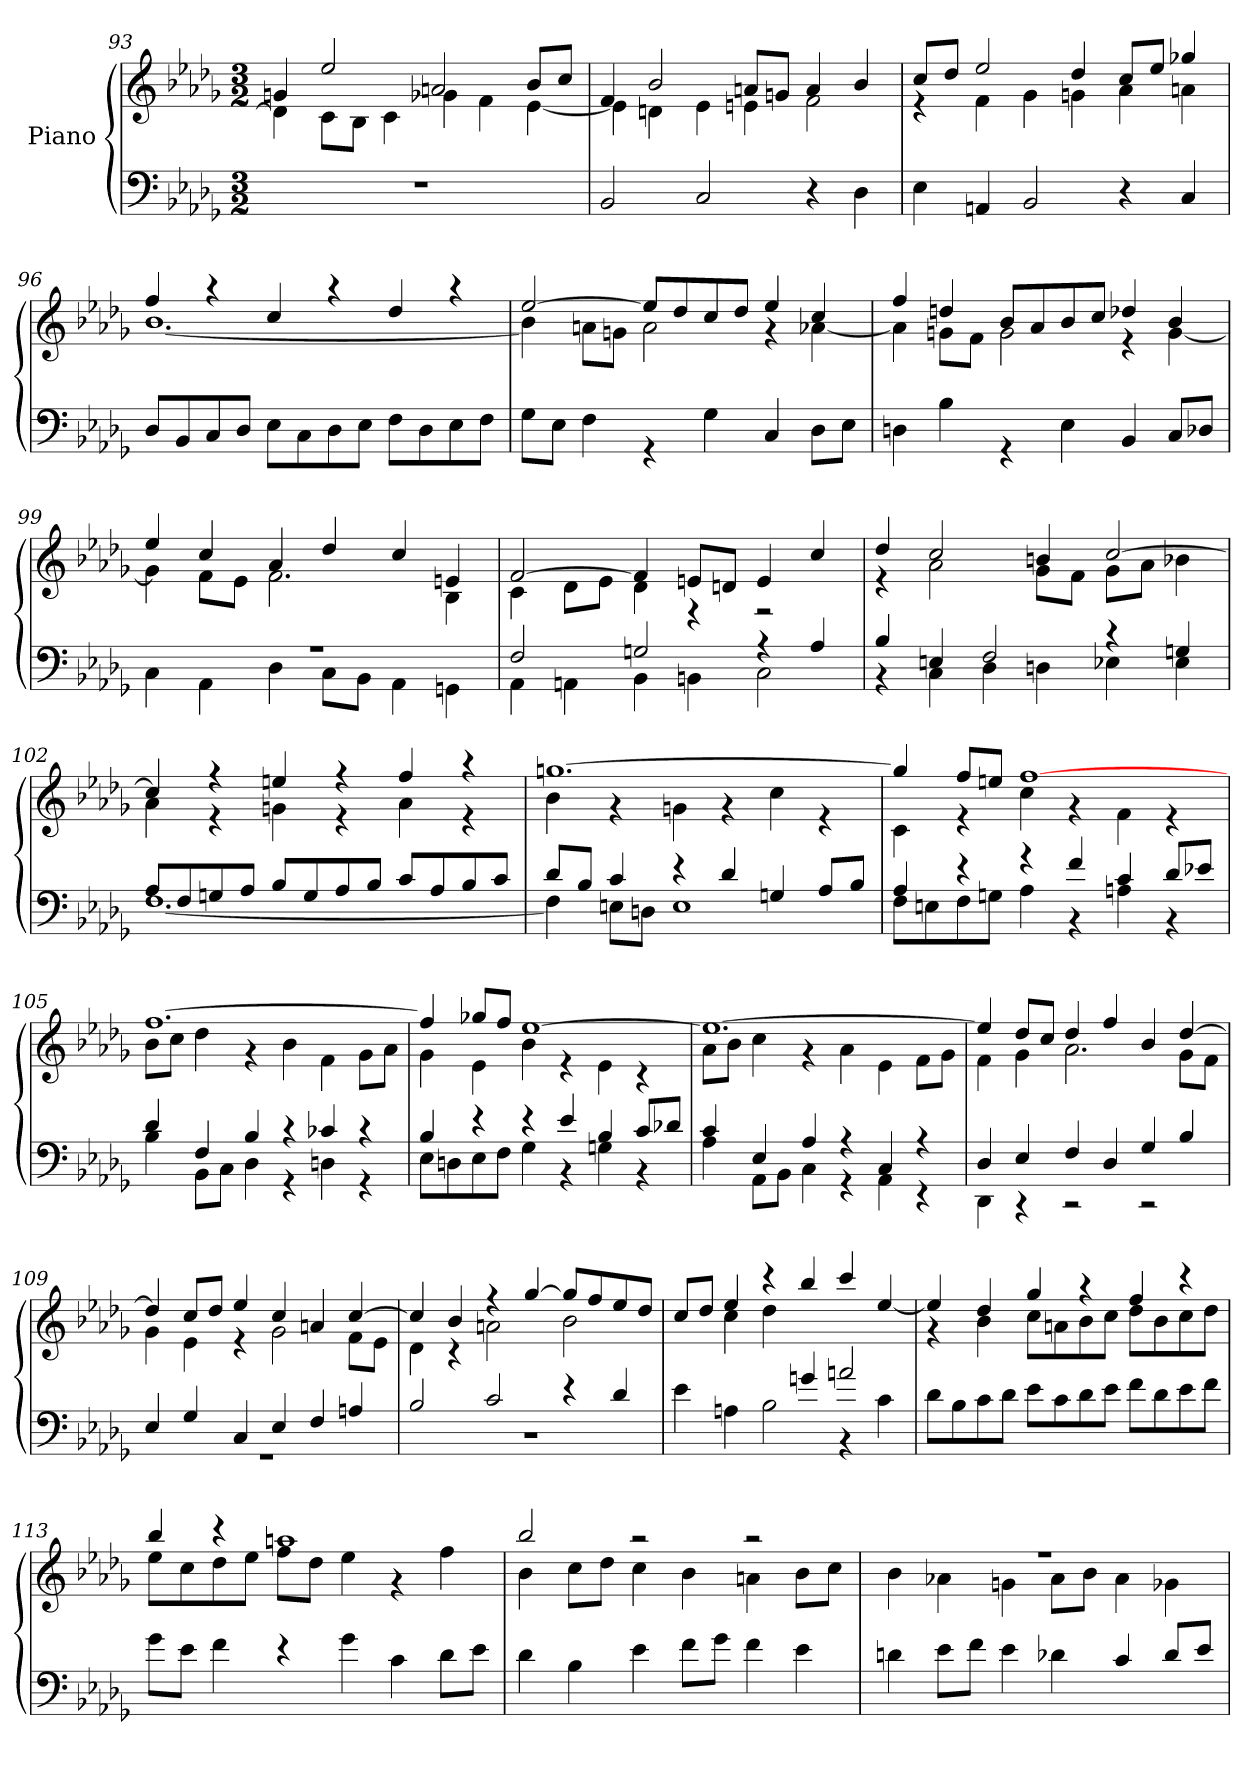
**kern	**kern
*part1	*part1
*staff2	*staff1
*I"Piano	*
*clefF4	*clefG2
*k[b-e-a-d-g-]	*k[b-e-a-d-g-]
*D-:	*D-:
*M3/2	*M3/2
=93	=93
!LO:N:vis=1	!
*	*^
1.r	4gn/	4d-\]
.	2ee-/	8c\L
.	.	8B-\J
.	.	4c\
.	2an/	4g-X\
.	.	4f\
.	8b-/L	[4e-\
.	8cc/J	.
=94	=94	=94
2BB-/	4f/	4e-\]
.	2b-/	4dn\
2C/	.	4e-\
.	8an/L	4en\
.	8gn/J	.
4r	4a/	2f\
4D-	4b-/	.
=95	=95	=95
4E-	8cc/L	4r
.	8dd-/J	.
4AAn/	2ee-/	4f\
2BB-/	.	4g-\
.	4dd-/	4gn\
4r	8ccL	4a-\
.	8ee-J	.
4C/	4gg-X/	4an\
!!LO:LB:g=z	!!
=96	=96	=96
!LO:N:vis=1	!	!
*^	*	*
1.ryy	8D-/L	4ff/	[1.b-\
.	8BB-/	.	.
.	8C/	4r	.
.	8D-/J	.	.
.	8E-L	4cc/	.
.	8C	.	.
.	8D-	4r	.
.	8E-J	.	.
.	8F\L	4dd-/	.
.	8D-\	.	.
.	8E-\	4r	.
.	8F\J	.	.
=97	=97	=97	=97
!LO:N:vis=1	!	!	!
1.ryy	8G-\L	[2ee-/	4b-\]
.	8E-\J	.	.
.	4F\	.	8an\L
.	.	.	8gn\J
.	4r	8ee-/L]	2a\
.	.	8dd-/	.
.	4G-\	8cc/	.
.	.	8dd-/J	.
.	4C/	4ee-/	4r
.	8D-\L	4cc/	[4a-X\
.	8E-\J	.	.
=98	=98	=98	=98
!LO:N:vis=1	!	!	!
1.ryy	4Dn\	4ff/	4a-\]
.	4B-\	4ddn/	8gn\L
.	.	.	8f\J
.	4r	8b-L	2g\
.	.	8a-	.
.	4E-\	8b-	.
.	.	8ccJ	.
.	4BB-/	4dd-X/	4r
.	8C/L	4b-/	[4g\
.	8D-X/J	.	.
!!LO:LB:g=z	!!
=99	=99	=99	=99
!LO:N:vis=1	!	!	!
1.r	4C\	4ee-/	4g\]
.	4AA-\	4cc/	8f\L
.	.	.	8e-\J
.	4D-\	4a-/	2.f\
.	8C\L	4dd-/	.
.	8BB-\J	.	.
.	4AA-\	4cc/	.
.	4GGn\	4en/	4B-\
=100	=100	=100	=100
2F/	4AA-\	[2f/	4c\
.	4AAn\	.	8d-\L
.	.	.	8e-\J
2Gn/	4BB-\	4f/]	4d-\
.	4BBn\	8en/L	4r
.	.	8dn/J	.
4r	2C\	4e/	2r
4A-/	.	4cc/	.
=101	=101	=101	=101
4B-/	4r	4dd-/	4r
4En/	4C\	2cc/	2a-\
2F/	4D-\	.	.
.	4Dn\	4bn/	8g-\L
.	.	.	8f\J
4r	4E-\	[2cc/	8g-\L
.	.	.	8a-\J
4Gn/	4E-\	.	4b-X\
=102	=102	=102	=102
8A-L	[1.F\	4cc/]	4a-\
8F	.	.	.
8Gn	.	4r	4r
8A-J	.	.	.
8B-/L	.	4een/	4gn\
8G/	.	.	.
8A-/	.	4r	4r
8B-/J	.	.	.
8c/L	.	4ff/	4a-\
8A-/	.	.	.
8B-/	.	4r	4r
8c/J	.	.	.
!!LO:LB:g=z	!!
=103	=103	=103	=103
8d-L	4F\]	[1.ggn/	4b-\
8B-J	.	.	.
4c/	8En\L	.	4r
.	8Dn\J	.	.
4r	1E\	.	4gn\
4d-/	.	.	4r
4Gn/	.	.	4cc\
8A-/L	.	.	4r
8B-/J	.	.	.
=104	=104	=104	=104
4A-/	8F\L	4gg/]	4c\
.	8En\	.	.
4r	8F\	8ff/L	4r
.	8Gn\J	8een/J	.
4r	4A-\	[1ff/	4cc\
4f/	4r	.	4r
4c/	4An\	.	4f\
8d-/L	4r	.	4r
8e-X/J	.	.	.
=105	=105	=105	=105
4d-/	4B-\	[1.ff/	8b-\L
.	.	.	8cc\J
4F/	8BB-\L	.	4dd-\
.	8C\J	.	.
4B-/	4D-\	.	4r
4r	4r	.	4b-\
4c-X/	4Dn\	.	4f\
4r	4r	.	8g-\L
.	.	.	8a-\J
=106	=106	=106	=106
4B-/	8E-\L	4ff/]	4g-\
.	8Dn\	.	.
4r	8E-\	8gg-X/L	4e-\
.	8F\J	8ff/J	.
4r	4G-\	[1ee-/	4b-\
4e-/	4r	.	4r
4B-/	4Gn\	.	4e-\
8c/L	4r	.	4r
8d-X/J	.	.	.
!!LO:LB:g=z	!!
=107	=107	=107	=107
4c/	4A-\	1.ee-/_	8a-\L
.	.	.	8b-\J
4E-/	8AA-\L	.	4cc\
.	8BB-\J	.	.
4A-/	4C\	.	4r
4r	4r	.	4a-\
4C/	4AA-\	.	4e-\
4r	4r	.	8f\L
.	.	.	8g-\J
=108	=108	=108	=108
4D-/	4DD-\	4ee-/]	4f\
4E-/	4r	8dd-L	4g-\
.	.	8ccJ	.
4F/	2r	4dd-/	2.a-\
4D-/	.	4ff/	.
4G-/	2r	4b-/	.
4B-/	.	[4dd-/	8g-\L
.	.	.	8f\J
=109	=109	=109	=109
!	!LO:N:vis=1	!	!
4E-/	1.r	4dd-/]	4g-\
4G-/	.	8cc/L	4e-\
.	.	8dd-/J	.
4C/	.	4ee-/	4r
4E-/	.	4cc/	2g-\
4F/	.	4an/	.
4An/	.	[4cc/	8f\L
.	.	.	8e-\J
=110	=110	=110	=110
!	!LO:N:vis=1	!	!
2B-/	1.r	4cc/]	4d-\
.	.	4b-/	4r
2c/	.	4r	2an\
.	.	[4gg-/	.
4r	.	8gg-/L]	2b-\
.	.	8ff/	.
4d-/	.	8ee-/	.
.	.	8dd-/J	.
!!LO:LB:g=z	!!
=111	=111	=111	=111
2ryy	4e-\	8cc/L	4ryy
.	.	8dd-/J	.
.	4An\	4ee-/	4cc\
4ryy	2B-\	4r	4dd-\
4gn/	.	4bb-/	4ryy
2an/	4r	4ccc/	2ryy
.	4c\	[4ee-/	.
=112	=112	=112	=112
!	!LO:N:vis=1	!	!
8d-\L	1.ryy	4ee-/]	4r
8B-\	.	.	.
8c\	.	4dd-/	4b-\
8d-\J	.	.	.
8e-\L	.	4gg-/	8ccL
8c\	.	.	8an
8d-\	.	4r	8b-
8e-\J	.	.	8ccJ
8f\L	.	4ff/	8dd-\L
8d-\	.	.	8b-\
8e-\	.	4r	8cc\
8f\J	.	.	8dd-\J
=113	=113	=113	=113
!	!LO:N:vis=1	!	!
8g-\L	1.ryy	4bb-/	8ee-L
8e-\J	.	.	8cc
4f\	.	4r	8dd-
.	.	.	8ee-J
4r	.	1aan/	8ffL
.	.	.	8dd-J
4g-\	.	.	4ee-\
4c\	.	.	4r
8d-\L	.	.	4ff\
8e-\J	.	.	.
!!LO:LB:g=z	!!
=114	=114	=114	=114
!	!LO:N:vis=1	!	!
4d-\	1.ryy	2bb-/	4b-\
4B-\	.	.	8cc\L
.	.	.	8dd-\J
4e-\	.	2r	4cc\
8f\L	.	.	4b-\
8g-\J	.	.	.
4f\	.	2r	4an\
4e-\	.	.	8b-\L
.	.	.	8cc\J
=115	=115	=115	=115
!	!LO:N:vis=1	!LO:N:vis=1	!
4dn\	1.ryy	1.r	4b-\
8e-\L	.	.	4a-X\
8f\J	.	.	.
4e-\	.	.	4gn\
4d-X\	.	.	8a-\L
.	.	.	8b-\J
4c/	.	.	4a-\
8d-L	.	.	4g-X\
8e-J	.	.	.
*v	*v	*	*
*	*v	*v
=	=
*-	*-
